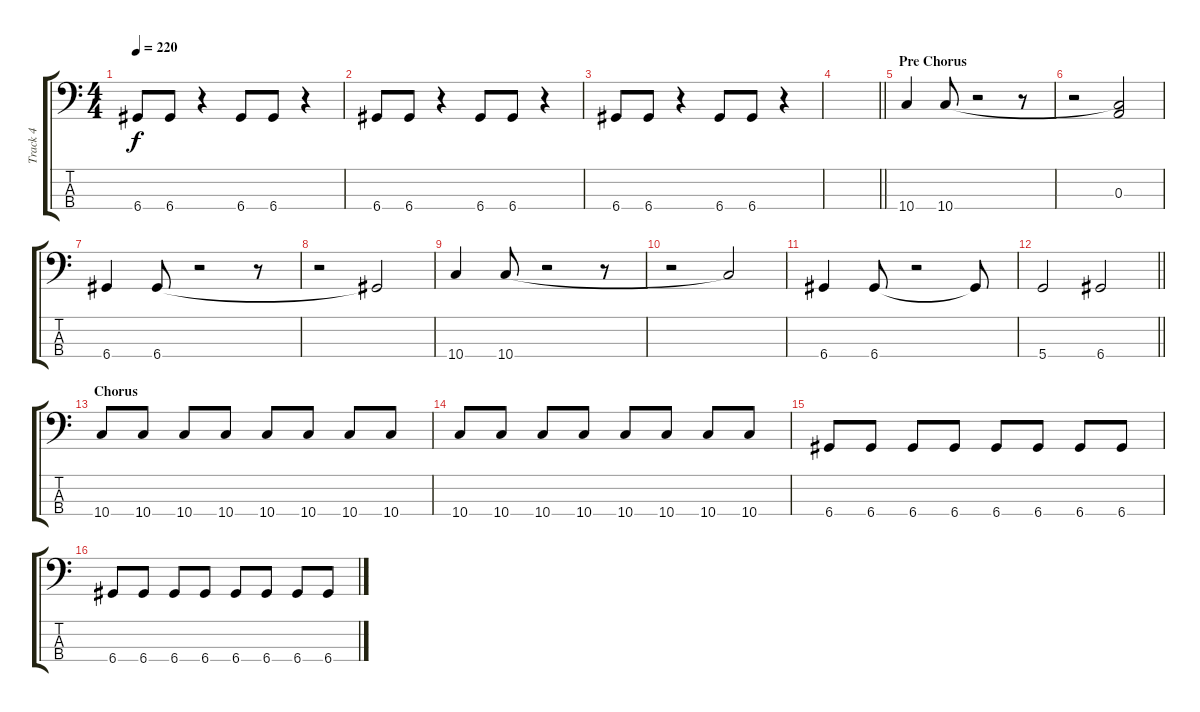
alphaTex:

\track ("Track 4" "Track 4") {instrument electricbassfinger}
\staff {score tabs}
\tuning (G2 D2 A1 D1) {hide}
\ts (4 4)
\tempo 220
\clef f4
\ks c
6.4.8{dy f} 6.4.8 r.4 6.4.8 6.4.8 r.4 |
6.4.8 6.4.8 r.4 6.4.8 6.4.8 r.4 |
6.4.8 6.4.8 r.4 6.4.8 6.4.8 r.4 |
\barLineRight lightlight
|
\section ("" "Pre Chorus")
10.4.4 10.4.8 r.2 r.8 |
r.2 (0.3 10.4{t}).2 |
6.4.4 6.4.8 r.2 r.8 |
r.2 6.4{t}.2 |
10.4.4 10.4.8 r.2 r.8 |
r.2 10.4{t}.2 |
6.4.4 6.4.8 r.2 6.4{t}.8 |
\barLineRight lightlight
5.4.2 6.4.2 |
\section ("" "Chorus")
10.4.8 10.4.8 10.4.8 10.4.8 10.4.8 10.4.8 10.4.8 10.4.8 |
10.4.8 10.4.8 10.4.8 10.4.8 10.4.8 10.4.8 10.4.8 10.4.8 |
6.4.8 6.4.8 6.4.8 6.4.8 6.4.8 6.4.8 6.4.8 6.4.8 |
6.4.8 6.4.8 6.4.8 6.4.8 6.4.8 6.4.8 6.4.8 6.4.8
